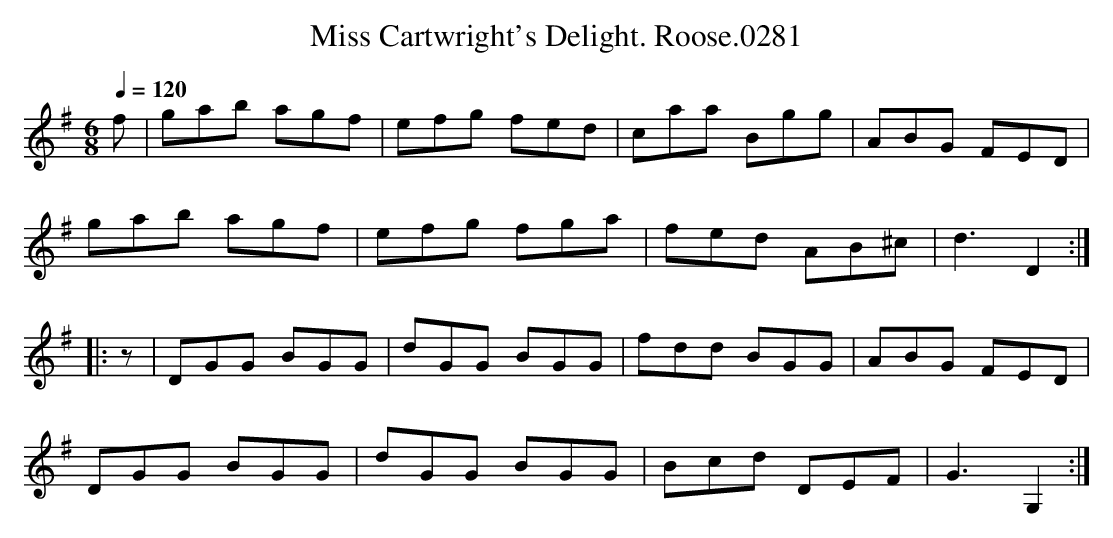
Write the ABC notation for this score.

X:1
T:Miss Cartwright's Delight. Roose.0281
M:6/8
L:1/8
Q:1/4=120
K:G clef=treble
f|gab agf|efg fed|caa Bgg|ABG FED|
gab agf|efg fga|fed AB^c|d3 D2:|
|:z|DGG BGG|dGG BGG|fdd BGG|ABG FED|
DGG BGG|dGG BGG|Bcd DEF|G3G,2:|
